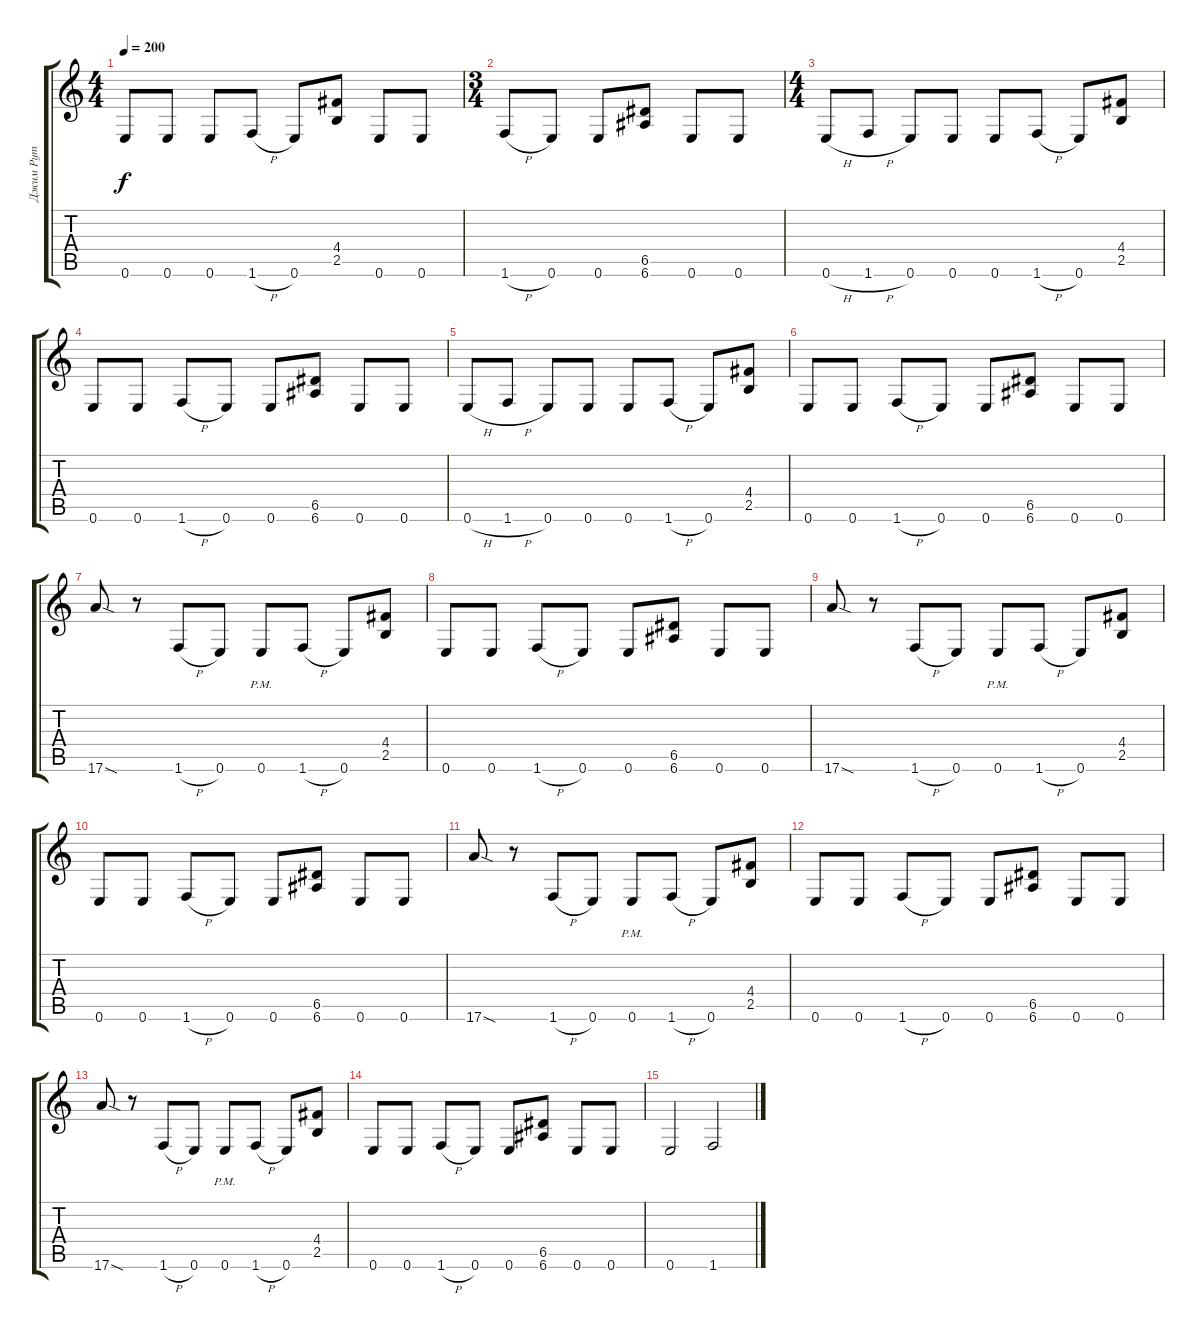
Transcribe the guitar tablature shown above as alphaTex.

\track ("Джим Рут" "Джим Рут") {instrument distortionguitar}
\staff {score tabs}
\tuning (E4 B3 G3 D3 A2 E2) {hide}
\ts (4 4)
\tempo 200
\clef g2
\ks c
0.6.8{dy f} 0.6.8 0.6.8 1.6{h}.8 0.6.8 (4.4 2.5).8 0.6.8 0.6.8 |
\ts (3 4)
1.6{h}.8 0.6.8 0.6.8 (6.5 6.6).8 0.6.8 0.6.8 |
\ts (4 4)
0.6{h}.8 1.6{h}.8 0.6.8 0.6.8 0.6.8 1.6{h}.8 0.6.8 (4.4 2.5).8 |
0.6.8 0.6.8 1.6{h}.8 0.6.8 0.6.8 (6.5 6.6).8 0.6.8 0.6.8 |
0.6{h}.8 1.6{h}.8 0.6.8 0.6.8 0.6.8 1.6{h}.8 0.6.8 (4.4 2.5).8 |
0.6.8 0.6.8 1.6{h}.8 0.6.8 0.6.8 (6.5 6.6).8 0.6.8 0.6.8 |
17.6{sod}.8 r.8 1.6{h}.8 0.6.8 0.6{pm}.8 1.6{h}.8 0.6.8 (4.4 2.5).8 |
0.6.8 0.6.8 1.6{h}.8 0.6.8 0.6.8 (6.5 6.6).8 0.6.8 0.6.8 |
17.6{sod}.8 r.8 1.6{h}.8 0.6.8 0.6{pm}.8 1.6{h}.8 0.6.8 (4.4 2.5).8 |
0.6.8 0.6.8 1.6{h}.8 0.6.8 0.6.8 (6.5 6.6).8 0.6.8 0.6.8 |
17.6{sod}.8 r.8 1.6{h}.8 0.6.8 0.6{pm}.8 1.6{h}.8 0.6.8 (4.4 2.5).8 |
0.6.8 0.6.8 1.6{h}.8 0.6.8 0.6.8 (6.5 6.6).8 0.6.8 0.6.8 |
17.6{sod}.8 r.8 1.6{h}.8 0.6.8 0.6{pm}.8 1.6{h}.8 0.6.8 (4.4 2.5).8 |
0.6.8 0.6.8 1.6{h}.8 0.6.8 0.6.8 (6.5 6.6).8 0.6.8 0.6.8 |
0.6.2 1.6.2
